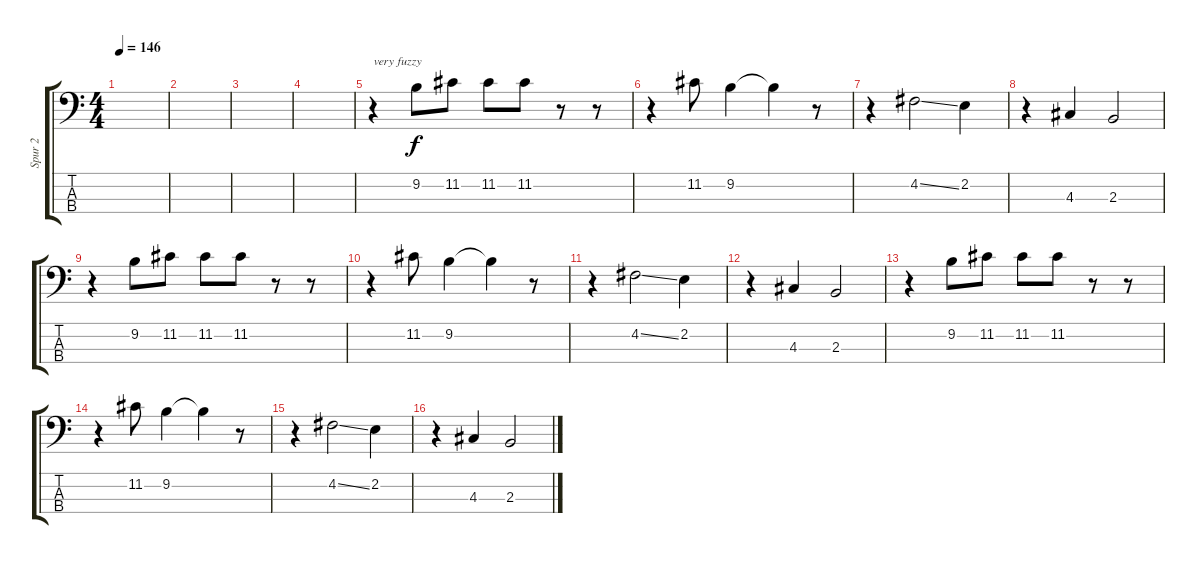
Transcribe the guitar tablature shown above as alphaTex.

\track ("Spur 2" "Spur 2") {instrument electricbasspick}
\staff {score tabs}
\tuning (G2 D2 A1 E1) {hide}
\ts (4 4)
\tempo 146
\clef f4
\ks c
|
|
|
|
r.4{txt "very fuzzy"} 9.2.8 11.2.8 11.2.8 11.2.8 r.8 r.8 |
r.4 11.2.8 9.2.4 9.2{t}.4 r.8 |
r.4 4.2{ss}.2 2.2.4 |
r.4 4.3.4 2.3.2 |
r.4 9.2.8 11.2.8 11.2.8 11.2.8 r.8 r.8 |
r.4 11.2.8 9.2.4 9.2{t}.4 r.8 |
r.4 4.2{ss}.2 2.2.4 |
r.4 4.3.4 2.3.2 |
r.4 9.2.8 11.2.8 11.2.8 11.2.8 r.8 r.8 |
r.4 11.2.8 9.2.4 9.2{t}.4 r.8 |
r.4 4.2{ss}.2 2.2.4 |
r.4 4.3.4 2.3.2
